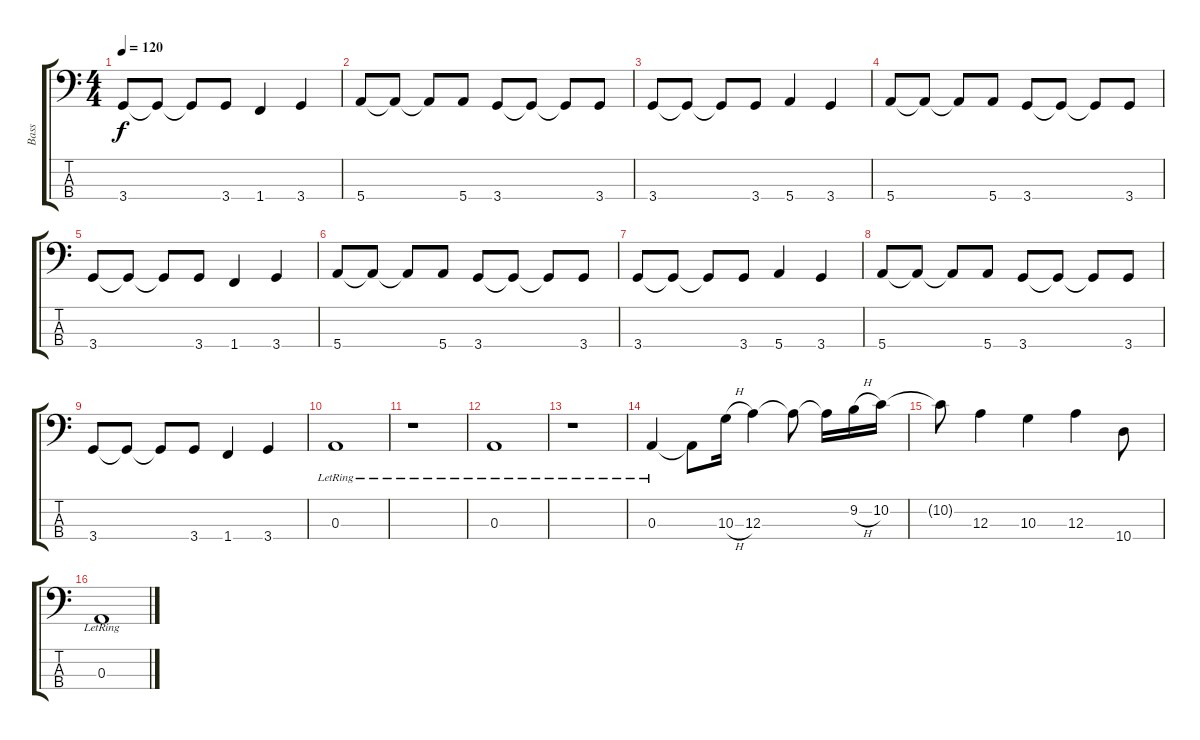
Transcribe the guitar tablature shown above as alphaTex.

\track ("Bass" "Bass") {instrument electricbasspick}
\staff {score tabs}
\tuning (G2 D2 A1 E1) {hide}
\ts (4 4)
\tempo 120
\clef f4
\ks c
3.4.8{dy f} 3.4{t}.8 3.4{t}.8 3.4.8 1.4.4 3.4.4 |
5.4.8 5.4{t}.8 5.4{t}.8 5.4.8 3.4.8 3.4{t}.8 3.4{t}.8 3.4.8 |
3.4.8 3.4{t}.8 3.4{t}.8 3.4.8 5.4.4 3.4.4 |
5.4.8 5.4{t}.8 5.4{t}.8 5.4.8 3.4.8 3.4{t}.8 3.4{t}.8 3.4.8 |
3.4.8 3.4{t}.8 3.4{t}.8 3.4.8 1.4.4 3.4.4 |
5.4.8 5.4{t}.8 5.4{t}.8 5.4.8 3.4.8 3.4{t}.8 3.4{t}.8 3.4.8 |
3.4.8 3.4{t}.8 3.4{t}.8 3.4.8 5.4.4 3.4.4 |
5.4.8 5.4{t}.8 5.4{t}.8 5.4.8 3.4.8 3.4{t}.8 3.4{t}.8 3.4.8 |
3.4.8 3.4{t}.8 3.4{t}.8 3.4.8 1.4.4 3.4.4 |
0.3{lr}.1 |
r.1 |
0.3{lr}.1 |
r.1 |
0.3{lr}.4 0.3{t}.8 10.3{h}.16 12.3.4 12.3{t}.8 12.3{t}.16 9.2{h}.16 10.2.16 |
10.2{t}.8 12.3.4 10.3.4 12.3.4 10.4.8 |
0.3{lr}.1
